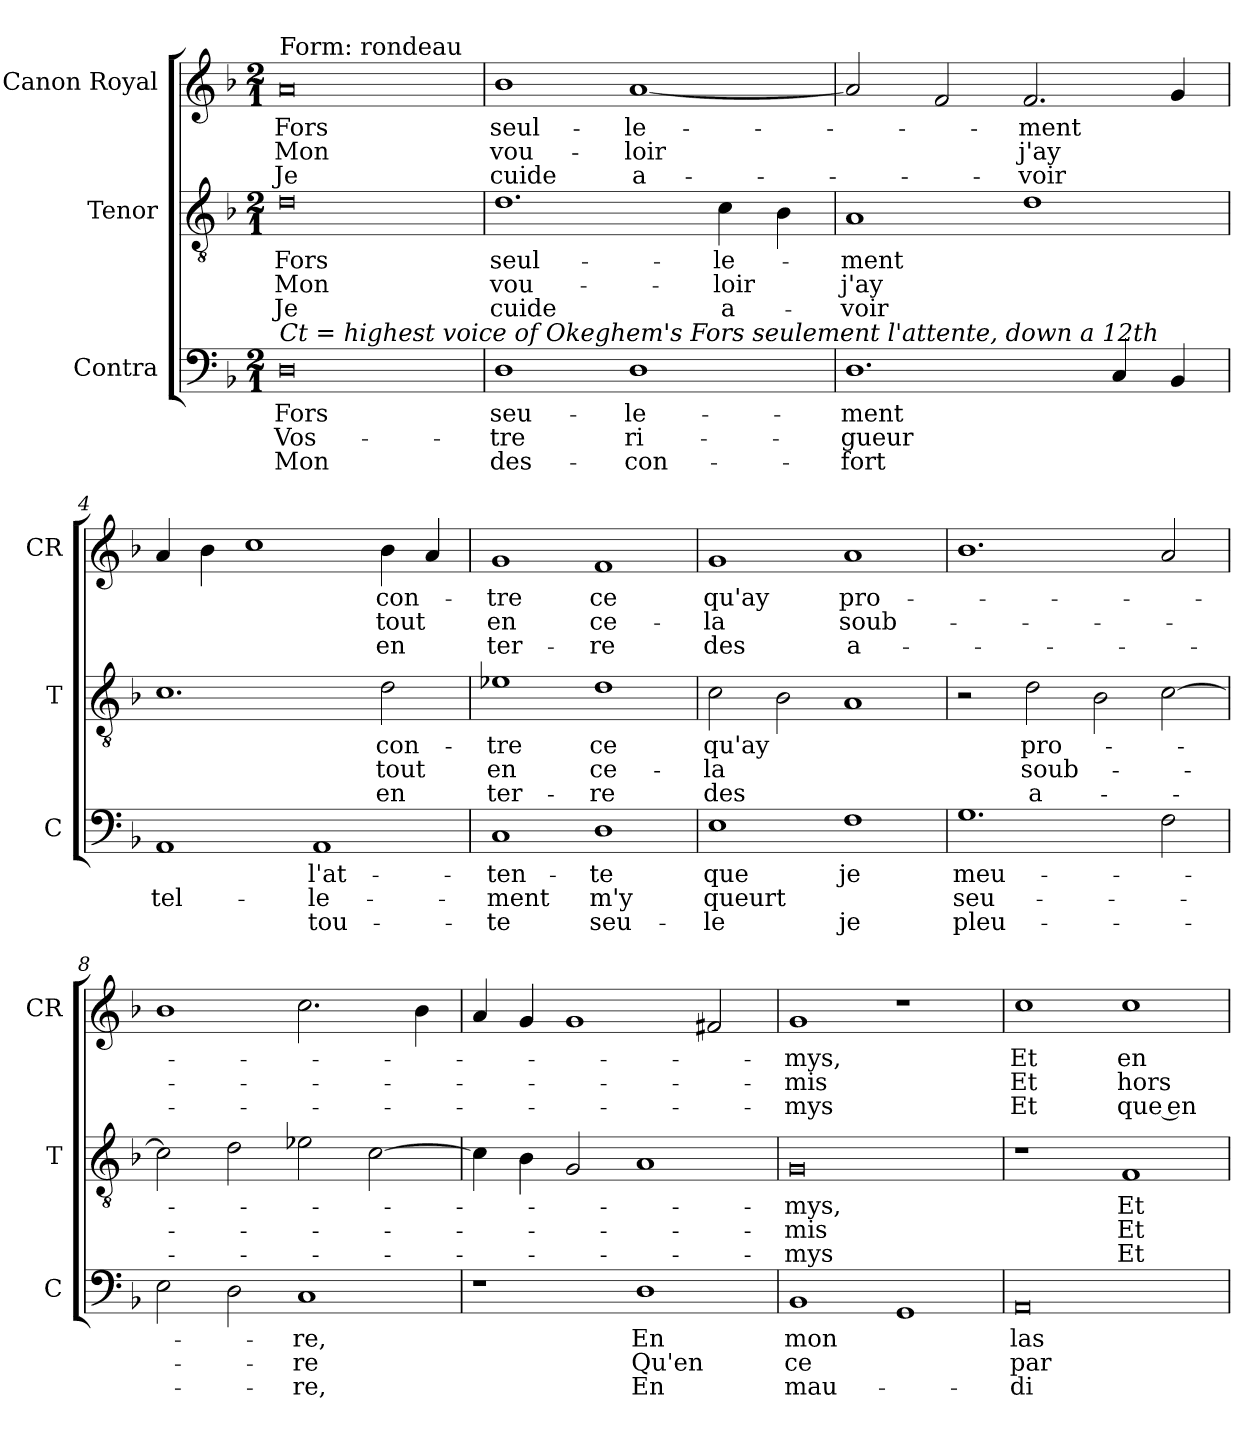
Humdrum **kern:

**kern	**text	**text	**text	**kern	**text	**text	**text	**kern	**text	**text	**text
*part3	*part3	*part3	*part3	*part2	*part2	*part2	*part2	*part1	*part1	*part1	*part1
*staff3	*staff3	*staff3	*staff3	*staff2	*staff2	*staff2	*staff2	*staff1	*staff1	*staff1	*staff1
*I"Contra	*	*	*	*I"Tenor	*	*	*	*I"Canon Royal	*	*	*
*I'C	*	*	*	*I'T	*	*	*	*I'CR	*	*	*
*clefF4	*	*	*	*clefGv2	*	*	*	*clefG2	*	*	*
*k[b-]	*	*	*	*k[b-]	*	*	*	*k[b-]	*	*	*
*M2/1	*	*	*	*M2/1	*	*	*	*M2/1	*	*	*
=1	=1	=1	=1	=1	=1	=1	=1	=1	=1	=1	=1
!	!	!	!	!	!	!	!	!LO:TX:a:t=Form&colon; rondeau	!	!	!
!LO:TX:a:i:t=Ct = highest voice of Okeghem's Fors seulement l'attente, down a 12th	!	!	!	!	!	!	!	!	!	!	!
0D	Fors	Vos-	Mon	0d	Fors	Mon	Je	0a	Fors	Mon	Je
=2	=2	=2	=2	=2	=2	=2	=2	=2	=2	=2	=2
1D	seu-	-tre	des-	1.d	seul-	vou-	cuide	1b-	seul-	vou-	cuide
1D	-le-	ri-	-con-	.	.	.	.	[1a	-le-	-loir	a-
.	.	.	.	4c	-le-	-loir	a-	.	.	.	.
.	.	.	.	4B-	.	.	.	.	.	.	.
=3	=3	=3	=3	=3	=3	=3	=3	=3	=3	=3	=3
1.D	-ment	-gueur	-fort	1A	-ment	j'ay	-voir	2a]	.	.	.
.	.	.	.	.	.	.	.	2f	.	.	.
.	.	.	.	1d	.	.	.	2.f	-ment	j'ay	-voir
4C	.	.	.	.	.	.	.	.	.	.	.
4BB-	.	.	.	.	.	.	.	4g	.	.	.
=4	=4	=4	=4	=4	=4	=4	=4	=4	=4	=4	=4
1AA	.	tel-	.	1.c	.	.	.	4a	.	.	.
.	.	.	.	.	.	.	.	4b-	.	.	.
.	.	.	.	.	.	.	.	1cc	.	.	.
1AA	l'at-	-le-	tou-	.	.	.	.	.	.	.	.
.	.	.	.	2d	con-	tout	en	4b-	con-	tout	en
.	.	.	.	.	.	.	.	4a	.	.	.
=5	=5	=5	=5	=5	=5	=5	=5	=5	=5	=5	=5
1C	-ten-	-ment	-te	1e-X	-tre	en	ter-	1g	-tre	en	ter-
1D	-te	m'y	seu-	1d	ce	ce-	-re	1f	ce	ce-	-re
=6	=6	=6	=6	=6	=6	=6	=6	=6	=6	=6	=6
1E	que	queurt	-le	2c	qu'ay	-la	des	1g	qu'ay	-la	des
.	.	.	.	2B-	.	.	.	.	.	.	.
1F	je	.	je	1A	.	.	.	1a	pro-	soub-	a-
=7	=7	=7	=7	=7	=7	=7	=7	=7	=7	=7	=7
1.G	meu-	seu-	pleu-	2r	.	.	.	1.b-	.	.	.
.	.	.	.	2d	pro-	soub-	a-	.	.	.	.
.	.	.	.	2B-	.	.	.	.	.	.	.
2F	.	.	.	[2c	.	.	.	2a	.	.	.
=8	=8	=8	=8	=8	=8	=8	=8	=8	=8	=8	=8
2E	.	.	.	2c]	.	.	.	1b-	.	.	.
2D	.	.	.	2d	.	.	.	.	.	.	.
1C	-re,	-re	-re,	2e-X	.	.	.	2.cc	.	.	.
.	.	.	.	[2c	.	.	.	.	.	.	.
.	.	.	.	.	.	.	.	4b-	.	.	.
=9	=9	=9	=9	=9	=9	=9	=9	=9	=9	=9	=9
1r	.	.	.	4c]	.	.	.	4a	.	.	.
.	.	.	.	4B-	.	.	.	4g	.	.	.
.	.	.	.	2G	.	.	.	1g	.	.	.
1D	En	Qu'en	En	1A	.	.	.	.	.	.	.
.	.	.	.	.	.	.	.	2f#X	.	.	.
=10	=10	=10	=10	=10	=10	=10	=10	=10	=10	=10	=10
1BB-	mon	ce	mau-	0G	-mys,	-mis	-mys	1g	-mys,	-mis	-mys
1GG	.	.	.	.	.	.	.	1r	.	.	.
=11	=11	=11	=11	=11	=11	=11	=11	=11	=11	=11	=11
0AA	las	par-	-di-	1r	.	.	.	1cc	Et	Et	Et
.	.	.	.	1F	Et	Et	Et	1cc	en	hors	que en
=	=	=	=	=	=	=	=	=	=	=	=
*-	*-	*-	*-	*-	*-	*-	*-	*-	*-	*-	*-
